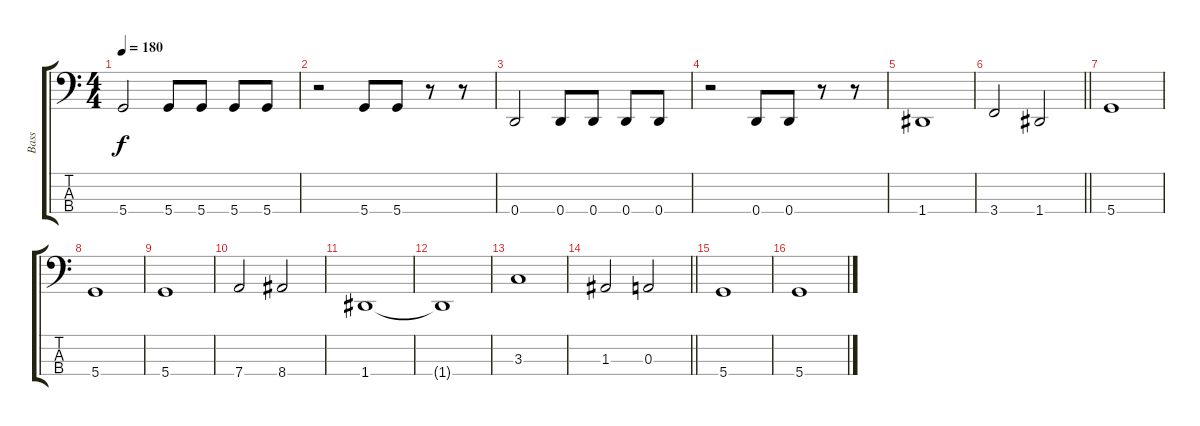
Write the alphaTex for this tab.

\track ("Bass" "Bass") {instrument electricbassfinger}
\staff {score tabs}
\tuning (G2 D2 A1 D1) {hide}
\ts (4 4)
\tempo 180
\clef f4
\ks c
5.4.2{dy f} 5.4.8 5.4.8 5.4.8 5.4.8 |
r.2 5.4.8 5.4.8 r.8 r.8 |
0.4.2 0.4.8 0.4.8 0.4.8 0.4.8 |
r.2 0.4.8 0.4.8 r.8 r.8 |
1.4.1 |
\barLineRight lightlight
3.4.2 1.4.2 |
\section ("" "")
5.4.1 |
5.4.1 |
5.4.1 |
7.4.2 8.4.2 |
1.4.1 |
1.4{t}.1 |
3.3.1 |
\barLineRight lightlight
1.3.2 0.3.2 |
5.4.1 |
5.4.1
